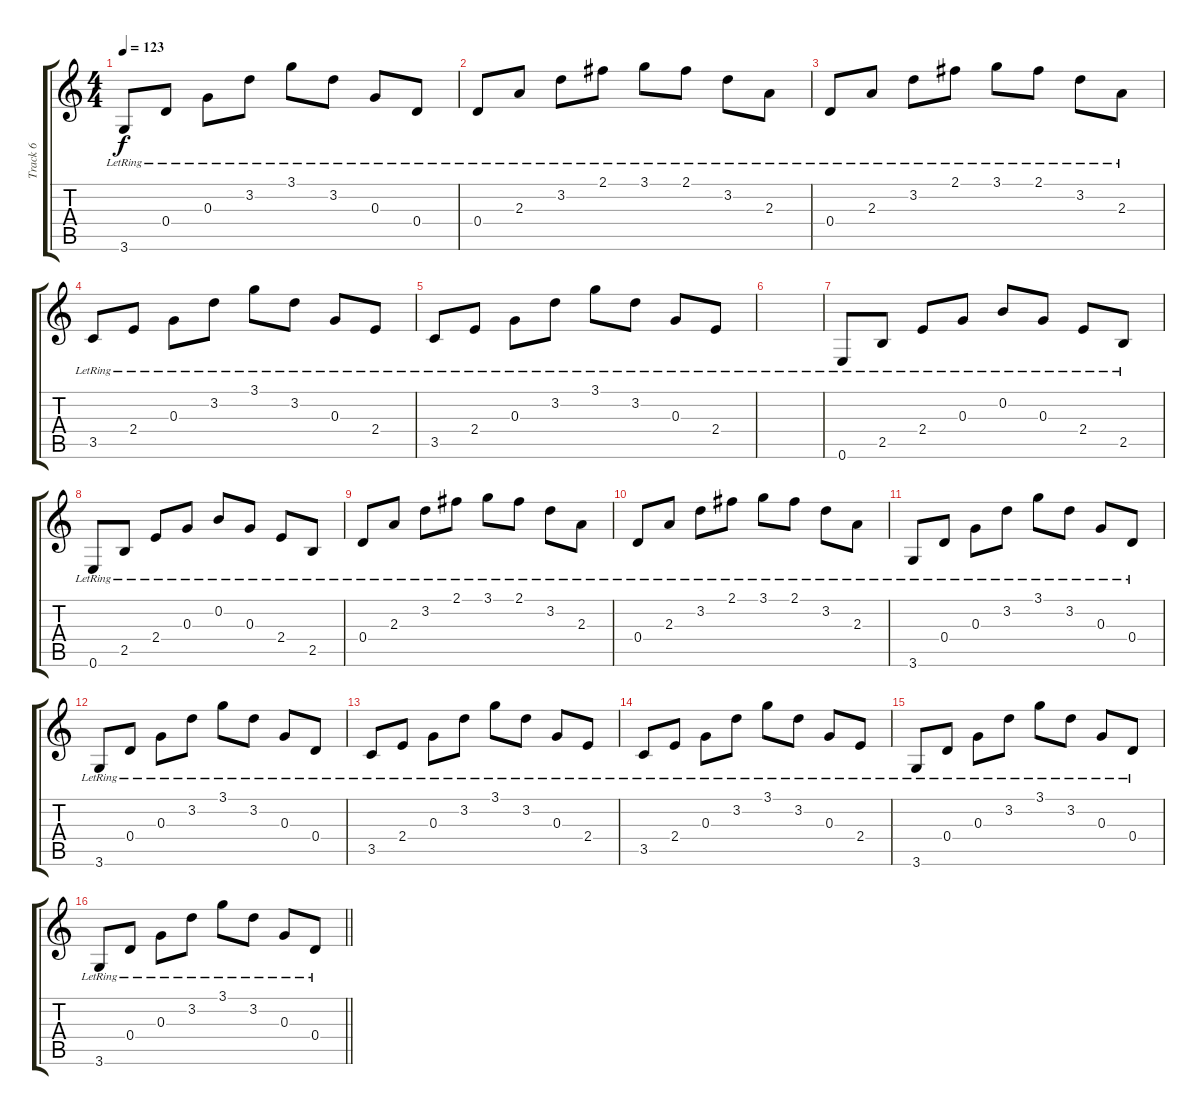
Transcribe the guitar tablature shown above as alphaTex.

\track ("Track 6" "Track 6") {instrument electricguitarclean}
\staff {score tabs}
\tuning (E4 B3 G3 D3 A2 E2) {hide}
\ts (4 4)
\tempo 123
\clef g2
\ks c
3.6{lr}.8{dy f} 0.4{lr}.8 0.3{lr}.8 3.2{lr}.8 3.1{lr}.8 3.2{lr}.8 0.3{lr}.8 0.4{lr}.8 |
0.4{lr}.8 2.3{lr}.8 3.2{lr}.8 2.1{lr}.8 3.1{lr}.8 2.1{lr}.8 3.2{lr}.8 2.3{lr}.8 |
0.4{lr}.8 2.3{lr}.8 3.2{lr}.8 2.1{lr}.8 3.1{lr}.8 2.1{lr}.8 3.2{lr}.8 2.3{lr}.8 |
3.5{lr}.8 2.4{lr}.8 0.3{lr}.8 3.2{lr}.8 3.1{lr}.8 3.2{lr}.8 0.3{lr}.8 2.4{lr}.8 |
3.5{lr}.8 2.4{lr}.8 0.3{lr}.8 3.2{lr}.8 3.1{lr}.8 3.2{lr}.8 0.3{lr}.8 2.4{lr}.8 |
|
0.6{lr}.8 2.5{lr}.8 2.4{lr}.8 0.3{lr}.8 0.2{lr}.8 0.3{lr}.8 2.4{lr}.8 2.5{lr}.8 |
0.6{lr}.8 2.5{lr}.8 2.4{lr}.8 0.3{lr}.8 0.2{lr}.8 0.3{lr}.8 2.4{lr}.8 2.5{lr}.8 |
0.4{lr}.8 2.3{lr}.8 3.2{lr}.8 2.1{lr}.8 3.1{lr}.8 2.1{lr}.8 3.2{lr}.8 2.3{lr}.8 |
0.4{lr}.8 2.3{lr}.8 3.2{lr}.8 2.1{lr}.8 3.1{lr}.8 2.1{lr}.8 3.2{lr}.8 2.3{lr}.8 |
3.6{lr}.8 0.4{lr}.8 0.3{lr}.8 3.2{lr}.8 3.1{lr}.8 3.2{lr}.8 0.3{lr}.8 0.4{lr}.8 |
3.6{lr}.8 0.4{lr}.8 0.3{lr}.8 3.2{lr}.8 3.1{lr}.8 3.2{lr}.8 0.3{lr}.8 0.4{lr}.8 |
3.5{lr}.8 2.4{lr}.8 0.3{lr}.8 3.2{lr}.8 3.1{lr}.8 3.2{lr}.8 0.3{lr}.8 2.4{lr}.8 |
3.5{lr}.8 2.4{lr}.8 0.3{lr}.8 3.2{lr}.8 3.1{lr}.8 3.2{lr}.8 0.3{lr}.8 2.4{lr}.8 |
3.6{lr}.8 0.4{lr}.8 0.3{lr}.8 3.2{lr}.8 3.1{lr}.8 3.2{lr}.8 0.3{lr}.8 0.4{lr}.8 |
\barLineRight lightlight
3.6{lr}.8 0.4{lr}.8 0.3{lr}.8 3.2{lr}.8 3.1{lr}.8 3.2{lr}.8 0.3{lr}.8 0.4{lr}.8
